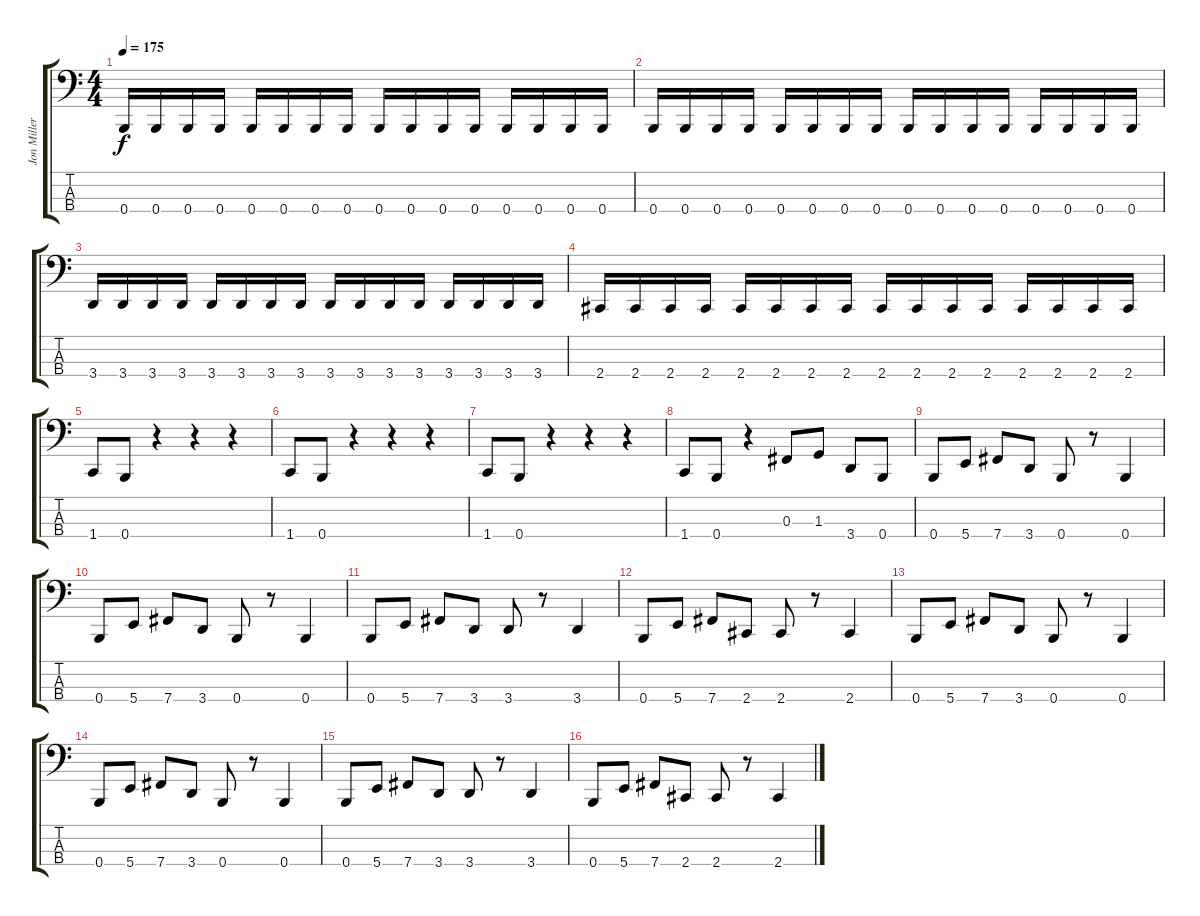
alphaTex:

\track ("Jon Miller (bass)" "Jon Miller") {instrument electricbassfinger}
\staff {score tabs}
\tuning (E2 B1 Gb1 B0) {hide}
\ts (4 4)
\tempo 175
\clef f4
\ks c
0.4.16{dy f} 0.4.16 0.4.16 0.4.16 0.4.16 0.4.16 0.4.16 0.4.16 0.4.16 0.4.16 0.4.16 0.4.16 0.4.16 0.4.16 0.4.16 0.4.16 |
0.4.16 0.4.16 0.4.16 0.4.16 0.4.16 0.4.16 0.4.16 0.4.16 0.4.16 0.4.16 0.4.16 0.4.16 0.4.16 0.4.16 0.4.16 0.4.16 |
3.4.16 3.4.16 3.4.16 3.4.16 3.4.16 3.4.16 3.4.16 3.4.16 3.4.16 3.4.16 3.4.16 3.4.16 3.4.16 3.4.16 3.4.16 3.4.16 |
2.4.16 2.4.16 2.4.16 2.4.16 2.4.16 2.4.16 2.4.16 2.4.16 2.4.16 2.4.16 2.4.16 2.4.16 2.4.16 2.4.16 2.4.16 2.4.16 |
1.4.8 0.4.8 r.4 r.4 r.4 |
1.4.8 0.4.8 r.4 r.4 r.4 |
1.4.8 0.4.8 r.4 r.4 r.4 |
1.4.8 0.4.8 r.4 0.3.8 1.3.8 3.4.8 0.4.8 |
0.4.8 5.4.8 7.4.8 3.4.8 0.4.8 r.8 0.4.4 |
0.4.8 5.4.8 7.4.8 3.4.8 0.4.8 r.8 0.4.4 |
0.4.8 5.4.8 7.4.8 3.4.8 3.4.8 r.8 3.4.4 |
0.4.8 5.4.8 7.4.8 2.4.8 2.4.8 r.8 2.4.4 |
0.4.8 5.4.8 7.4.8 3.4.8 0.4.8 r.8 0.4.4 |
0.4.8 5.4.8 7.4.8 3.4.8 0.4.8 r.8 0.4.4 |
0.4.8 5.4.8 7.4.8 3.4.8 3.4.8 r.8 3.4.4 |
0.4.8 5.4.8 7.4.8 2.4.8 2.4.8 r.8 2.4.4
